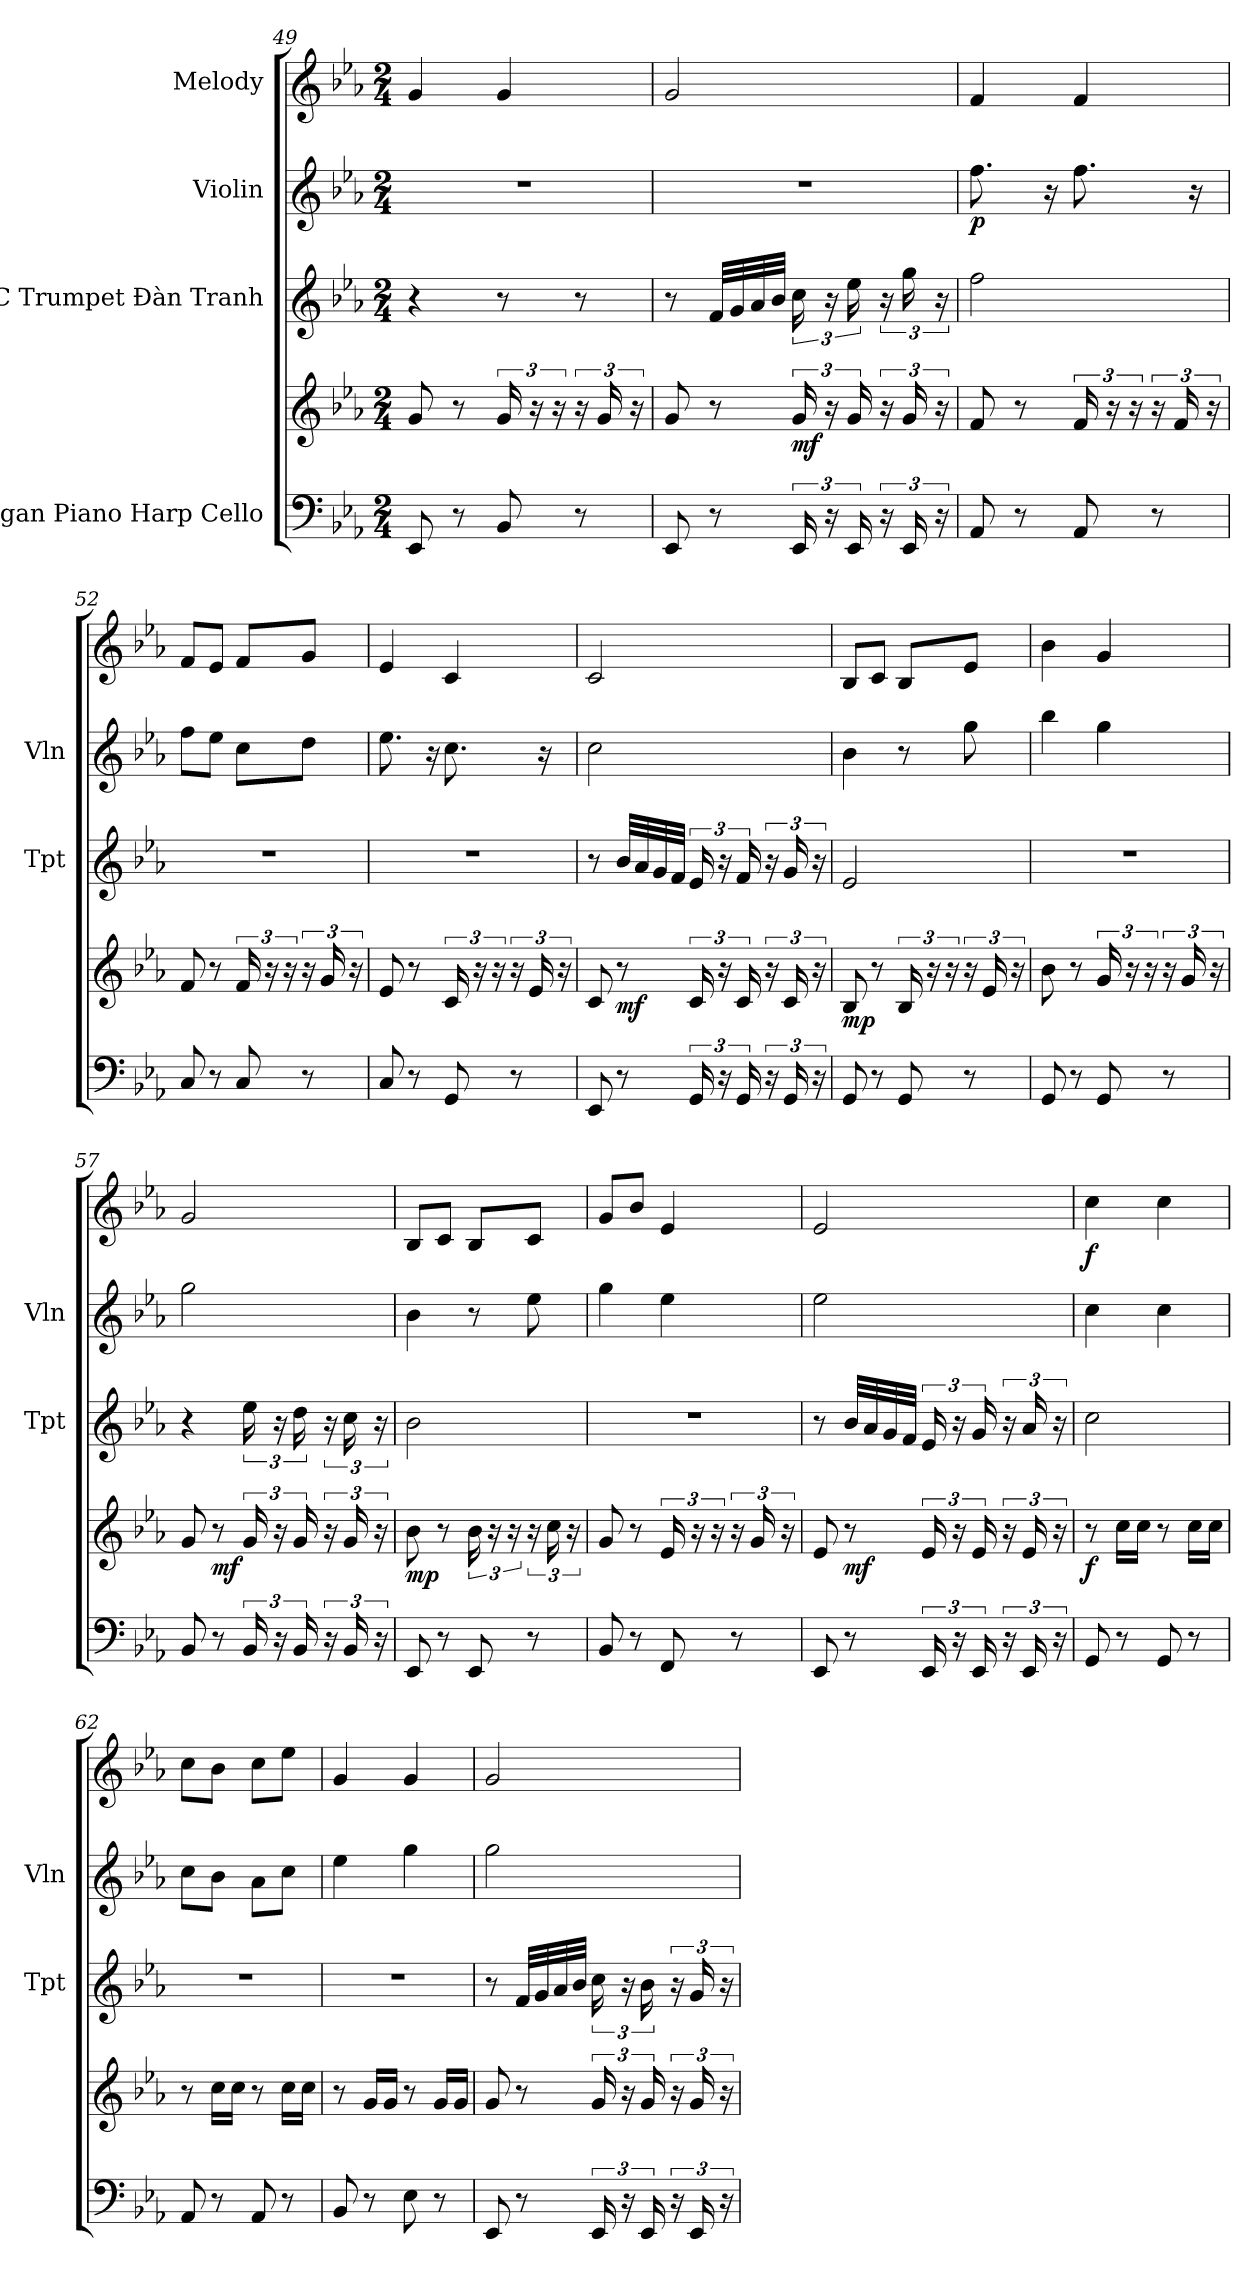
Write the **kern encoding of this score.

**kern	**kern	**dynam	**kern	**kern	**dynam	**kern	**dynam
*part4	*part4	*part4	*part3	*part2	*part2	*part1	*part1
*staff5	*staff4	*staff4/5	*staff3	*staff2	*staff2	*staff1	*staff1
*I"Organ Piano Harp Cello	*	*	*I"C Trumpet Đàn Tranh	*I"Violin	*	*I"Melody	*
*	*	*	*I'Tpt	*I'Vln	*	*	*
*clefF4	*clefG2	*	*clefG2	*clefG2	*	*clefG2	*
*k[b-e-a-]	*k[b-e-a-]	*	*k[b-e-a-]	*k[b-e-a-]	*	*k[b-e-a-]	*
*M2/4	*M2/4	*	*M2/4	*M2/4	*	*M2/4	*
=49	=49	=49	=49	=49	=49	=49	=49
8EE-/	8g/	.	4r	2r	.	4g/	.
8r	8r	.	.	.	.	.	.
8BB-/	24g/	.	8r	.	.	4g/	.
.	24r	.	.	.	.	.	.
.	24r	.	.	.	.	.	.
8r	24r	.	8r	.	.	.	.
.	24g/	.	.	.	.	.	.
.	24r	.	.	.	.	.	.
=50	=50	=50	=50	=50	=50	=50	=50
8EE-/	8g/	.	8r	2r	.	2g/	.
8r	8r	.	32f/LLL	.	.	.	.
.	.	.	32g/	.	.	.	.
.	.	.	32a-/	.	.	.	.
.	.	.	32b-/JJJ	.	.	.	.
!	!	!LO:DY:b	!	!	!	!	!
24EE-/	24g/	mf	24cc\	.	.	.	.
24r	24r	.	24r	.	.	.	.
24EE-/	24g/	.	24ee-\	.	.	.	.
24r	24r	.	24r	.	.	.	.
24EE-/	24g/	.	24gg\	.	.	.	.
24r	24r	.	24r	.	.	.	.
=51	=51	=51	=51	=51	=51	=51	=51
!	!	!LO:DY:b	!	!	!	!	!
!	!	!LO:DY:n=1:b	!	!	!LO:DY:b	!	!
8AA-/	8f/	mp mp	2ff\	8.ff\	p	4f/	.
8r	8r	.	.	.	.	.	.
.	.	.	.	16r	.	.	.
8AA-/	24f/	.	.	8.ff\	.	4f/	.
.	24r	.	.	.	.	.	.
.	24r	.	.	.	.	.	.
8r	24r	.	.	.	.	.	.
.	24f/	.	.	.	.	.	.
.	.	.	.	16r	.	.	.
.	24r	.	.	.	.	.	.
!!LO:PB:g=z
=52	=52	=52	=52	=52	=52	=52	=52
8C/	8f/	.	2r	8ff\L	.	8f/L	.
8r	8r	.	.	8ee-\J	.	8e-/J	.
8C/	24f/	.	.	8cc\L	.	8f/L	.
.	24r	.	.	.	.	.	.
.	24r	.	.	.	.	.	.
8r	24r	.	.	8dd\J	.	8g/J	.
.	24g/	.	.	.	.	.	.
.	24r	.	.	.	.	.	.
=53	=53	=53	=53	=53	=53	=53	=53
8C/	8e-/	.	2r	8.ee-\	.	4e-/	.
8r	8r	.	.	.	.	.	.
.	.	.	.	16r	.	.	.
8GG/	24c/	.	.	8.cc\	.	4c/	.
.	24r	.	.	.	.	.	.
.	24r	.	.	.	.	.	.
8r	24r	.	.	.	.	.	.
.	24e-/	.	.	.	.	.	.
.	.	.	.	16r	.	.	.
.	24r	.	.	.	.	.	.
=54	=54	=54	=54	=54	=54	=54	=54
8EE-/	8c/	.	8r	2cc\	.	2c/	.
!	!	!LO:DY:b	!	!	!	!	!
8r	8r	mf	32b-/LLL	.	.	.	.
.	.	.	32a-/	.	.	.	.
.	.	.	32g/	.	.	.	.
.	.	.	32f/JJJ	.	.	.	.
24GG/	24c/	.	24e-/	.	.	.	.
24r	24r	.	24r	.	.	.	.
24GG/	24c/	.	24f/	.	.	.	.
24r	24r	.	24r	.	.	.	.
24GG/	24c/	.	24g/	.	.	.	.
24r	24r	.	24r	.	.	.	.
=55	=55	=55	=55	=55	=55	=55	=55
!	!	!LO:DY:b	!	!	!	!	!
8GG/	8B-/	mp	2e-/	4b-\	.	8B-/L	.
8r	8r	.	.	.	.	8c/J	.
8GG/	24B-/	.	.	8r	.	8B-/L	.
.	24r	.	.	.	.	.	.
.	24r	.	.	.	.	.	.
8r	24r	.	.	8gg\	.	8e-/J	.
.	24e-/	.	.	.	.	.	.
.	24r	.	.	.	.	.	.
=56	=56	=56	=56	=56	=56	=56	=56
8GG/	8b-\	.	2r	4bb-\	.	4b-\	.
8r	8r	.	.	.	.	.	.
8GG/	24g/	.	.	4gg\	.	4g/	.
.	24r	.	.	.	.	.	.
.	24r	.	.	.	.	.	.
8r	24r	.	.	.	.	.	.
.	24g/	.	.	.	.	.	.
.	24r	.	.	.	.	.	.
!!LO:LB:g=z
=57	=57	=57	=57	=57	=57	=57	=57
8BB-/	8g/	.	4r	2gg\	.	2g/	.
!	!	!LO:DY:b	!	!	!	!	!
8r	8r	mf	.	.	.	.	.
24BB-/	24g/	.	24ee-\	.	.	.	.
24r	24r	.	24r	.	.	.	.
24BB-/	24g/	.	24dd\	.	.	.	.
24r	24r	.	24r	.	.	.	.
24BB-/	24g/	.	24cc\	.	.	.	.
24r	24r	.	24r	.	.	.	.
=58	=58	=58	=58	=58	=58	=58	=58
!	!	!LO:DY:b	!	!	!	!	!
8EE-/	8b-\	mp	2b-\	4b-\	.	8B-/L	.
8r	8r	.	.	.	.	8c/J	.
8EE-/	24b-\	.	.	8r	.	8B-/L	.
.	24r	.	.	.	.	.	.
.	24r	.	.	.	.	.	.
8r	24r	.	.	8ee-\	.	8c/J	.
.	24cc\	.	.	.	.	.	.
.	24r	.	.	.	.	.	.
=59	=59	=59	=59	=59	=59	=59	=59
8BB-/	8g/	.	2r	4gg\	.	8g/L	.
8r	8r	.	.	.	.	8b-/J	.
8FF/	24e-/	.	.	4ee-\	.	4e-/	.
.	24r	.	.	.	.	.	.
.	24r	.	.	.	.	.	.
8r	24r	.	.	.	.	.	.
.	24g/	.	.	.	.	.	.
.	24r	.	.	.	.	.	.
=60	=60	=60	=60	=60	=60	=60	=60
8EE-/	8e-/	.	8r	2ee-\	.	2e-/	.
!	!	!LO:DY:b	!	!	!	!	!
8r	8r	mf	32b-/LLL	.	.	.	.
.	.	.	32a-/	.	.	.	.
.	.	.	32g/	.	.	.	.
.	.	.	32f/JJJ	.	.	.	.
24EE-/	24e-/	.	24e-/	.	.	.	.
24r	24r	.	24r	.	.	.	.
24EE-/	24e-/	.	24g/	.	.	.	.
24r	24r	.	24r	.	.	.	.
24EE-/	24e-/	.	24a-/	.	.	.	.
24r	24r	.	24r	.	.	.	.
=61	=61	=61	=61	=61	=61	=61	=61
!	!	!LO:DY:b	!	!	!	!	!LO:DY:b
8GG/	8r	f	2cc\	4cc\	.	4cc\	f
8r	16cc\LL	.	.	.	.	.	.
.	16cc\JJ	.	.	.	.	.	.
8GG/	8r	.	.	4cc\	.	4cc\	.
8r	16cc\LL	.	.	.	.	.	.
.	16cc\JJ	.	.	.	.	.	.
!!LO:LB:g=z
=62	=62	=62	=62	=62	=62	=62	=62
8AA-/	8r	.	2r	8cc\L	.	8cc\L	.
8r	16cc\LL	.	.	8b-\J	.	8b-\J	.
.	16cc\JJ	.	.	.	.	.	.
8AA-/	8r	.	.	8a-\L	.	8cc\L	.
8r	16cc\LL	.	.	8cc\J	.	8ee-\J	.
.	16cc\JJ	.	.	.	.	.	.
=63	=63	=63	=63	=63	=63	=63	=63
8BB-/	8r	.	2r	4ee-\	.	4g/	.
8r	16g/LL	.	.	.	.	.	.
.	16g/JJ	.	.	.	.	.	.
8E-\	8r	.	.	4gg\	.	4g/	.
8r	16g/LL	.	.	.	.	.	.
.	16g/JJ	.	.	.	.	.	.
=64	=64	=64	=64	=64	=64	=64	=64
8EE-/	8g/	.	8r	2gg\	.	2g/	.
8r	8r	.	32f/LLL	.	.	.	.
.	.	.	32g/	.	.	.	.
.	.	.	32a-/	.	.	.	.
.	.	.	32b-/JJJ	.	.	.	.
24EE-/	24g/	.	24cc\	.	.	.	.
24r	24r	.	24r	.	.	.	.
24EE-/	24g/	.	24b-\	.	.	.	.
24r	24r	.	24r	.	.	.	.
24EE-/	24g/	.	24g/	.	.	.	.
24r	24r	.	24r	.	.	.	.
=	=	=	=	=	=	=	=
*-	*-	*-	*-	*-	*-	*-	*-
